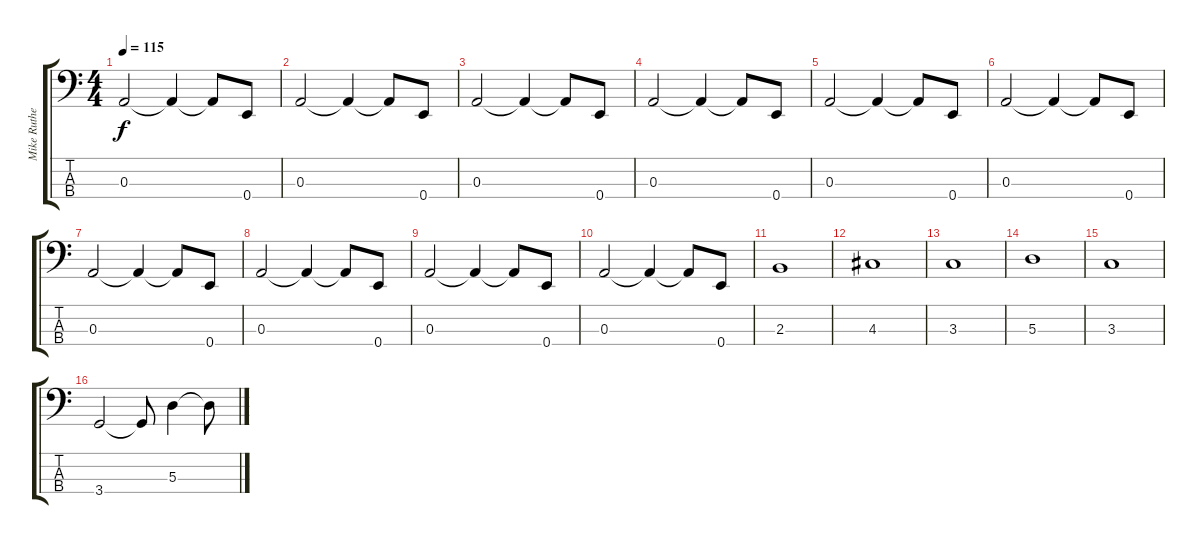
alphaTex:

\track ("Mike Rutherford (bass pedal)" "Mike Ruthe") {instrument fretlessbass}
\staff {score tabs}
\tuning (G2 D2 A1 E1) {hide}
\ts (4 4)
\tempo 115
\clef f4
\ks c
0.3.2{dy f} 0.3{t}.4 0.3{t}.8 0.4.8 |
0.3.2 0.3{t}.4 0.3{t}.8 0.4.8 |
0.3.2 0.3{t}.4 0.3{t}.8 0.4.8 |
0.3.2 0.3{t}.4 0.3{t}.8 0.4.8 |
0.3.2 0.3{t}.4 0.3{t}.8 0.4.8 |
0.3.2 0.3{t}.4 0.3{t}.8 0.4.8 |
0.3.2 0.3{t}.4 0.3{t}.8 0.4.8 |
0.3.2 0.3{t}.4 0.3{t}.8 0.4.8 |
0.3.2 0.3{t}.4 0.3{t}.8 0.4.8 |
0.3.2 0.3{t}.4 0.3{t}.8 0.4.8 |
2.3.1 |
4.3.1 |
3.3.1 |
5.3.1 |
3.3.1 |
3.4.2 3.4{t}.8 5.3.4 5.3{t}.8
